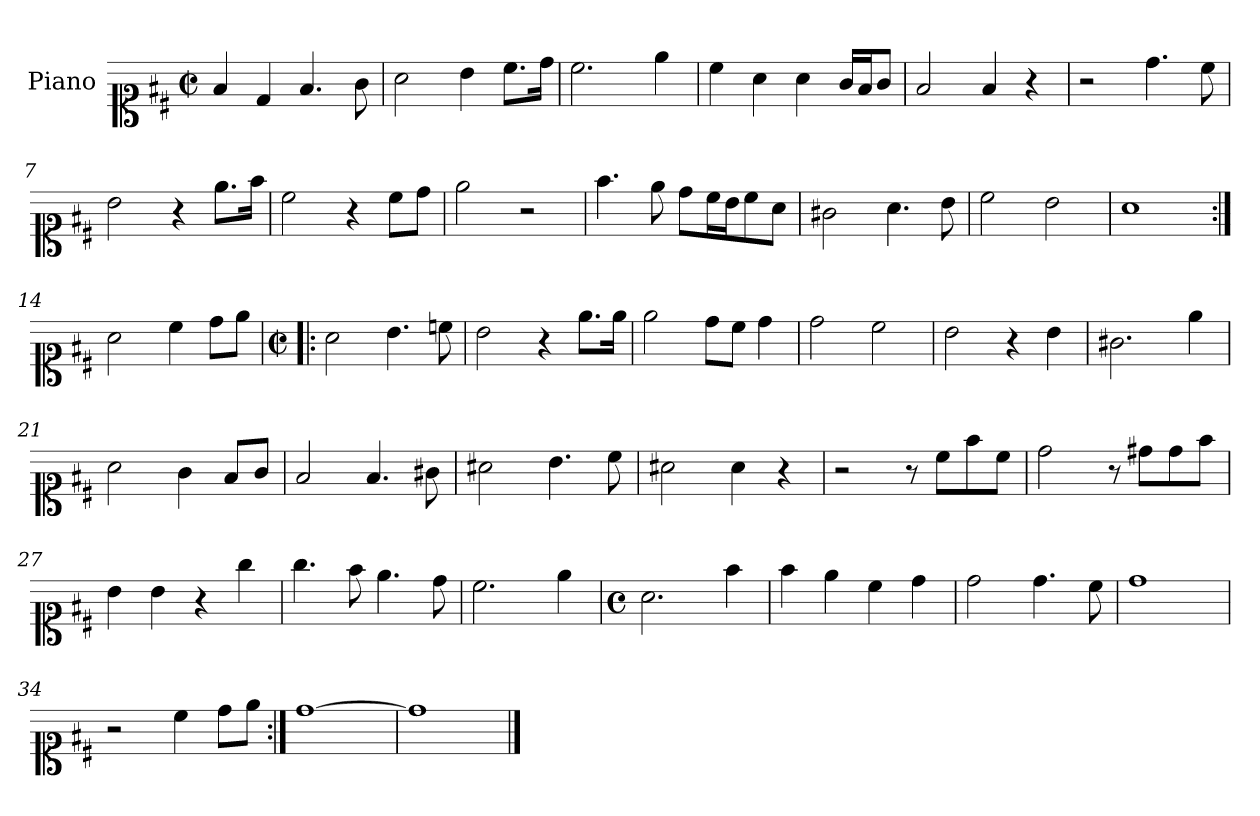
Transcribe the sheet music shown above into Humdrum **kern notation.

**kern
*part1
*staff1
*I"Piano
*I'Pno.
*clefC1
*k[f#c#]
*M2/2
*met(c|)
=1
4f#/
4d/
4.f#/
8g\
=2
2a\
4b\
8.cc#\L
16dd\Jk
=3
2.cc#\
4ee\
=4
4cc#\
4a\
4a\
16g/LL
16f#/J
8g/J
=5
2f#/
4f#/
4r
=6
2r
4.dd\
8cc#\
=7
2b\
4r
8.ee\L
16ff#\Jk
=8
2cc#\
4r
8cc#\L
8dd\J
=9
2ee\
2r
!!LO:LB:g=z
=10
4.ff#\
8ee\
8dd\L
16cc#\L
16b\J
8cc#\
8a\J
=11
2g#X\
4.a\
8b\
=12
2cc#\
2b\
=13
1a
=14:|!
2a\
4cc#\
8dd\L
8ee\J
=15!|:
*M2/2
*met(c|)
2a\
4.b\
8ccn\
=16
2b\
4r
8.ee\L
16ee\Jk
=17
2ee\
8dd\L
8cc#\J
4dd\
=18
2dd\
2cc#\
!!LO:LB:g=z
=19
2b\
4r
4b\
=20
2.g#X\
4ee\
=21
2a\
4g\
8f#/L
8g/J
=22
2f#/
4.f#/
8g#X\
=23
2a#X\
4.b\
8cc#\
=24
2a#X\
4a#\
4r
=25
2r
8r
8cc#\L
8ff#\
8cc#\J
=26
2dd\
8r
8dd#X\L
8dd#\
8ff#\J
=27
4b\
4b\
4r
4gg\
!!LO:LB:g=z
=28
4.gg\
8ff#\
4.ee\
8dd\
=29
2.cc#\
4ee\
=30
*M4/4
*met(c)
2.a\
4ff#\
=31
4ff#\
4ee\
4cc#\
4dd\
=32
2dd\
4.dd\
8cc#\
=33
1dd
=34
2r
4cc#\
8dd\L
8ee\J
=35:|!
[1dd
=36
1dd]
==
*-
